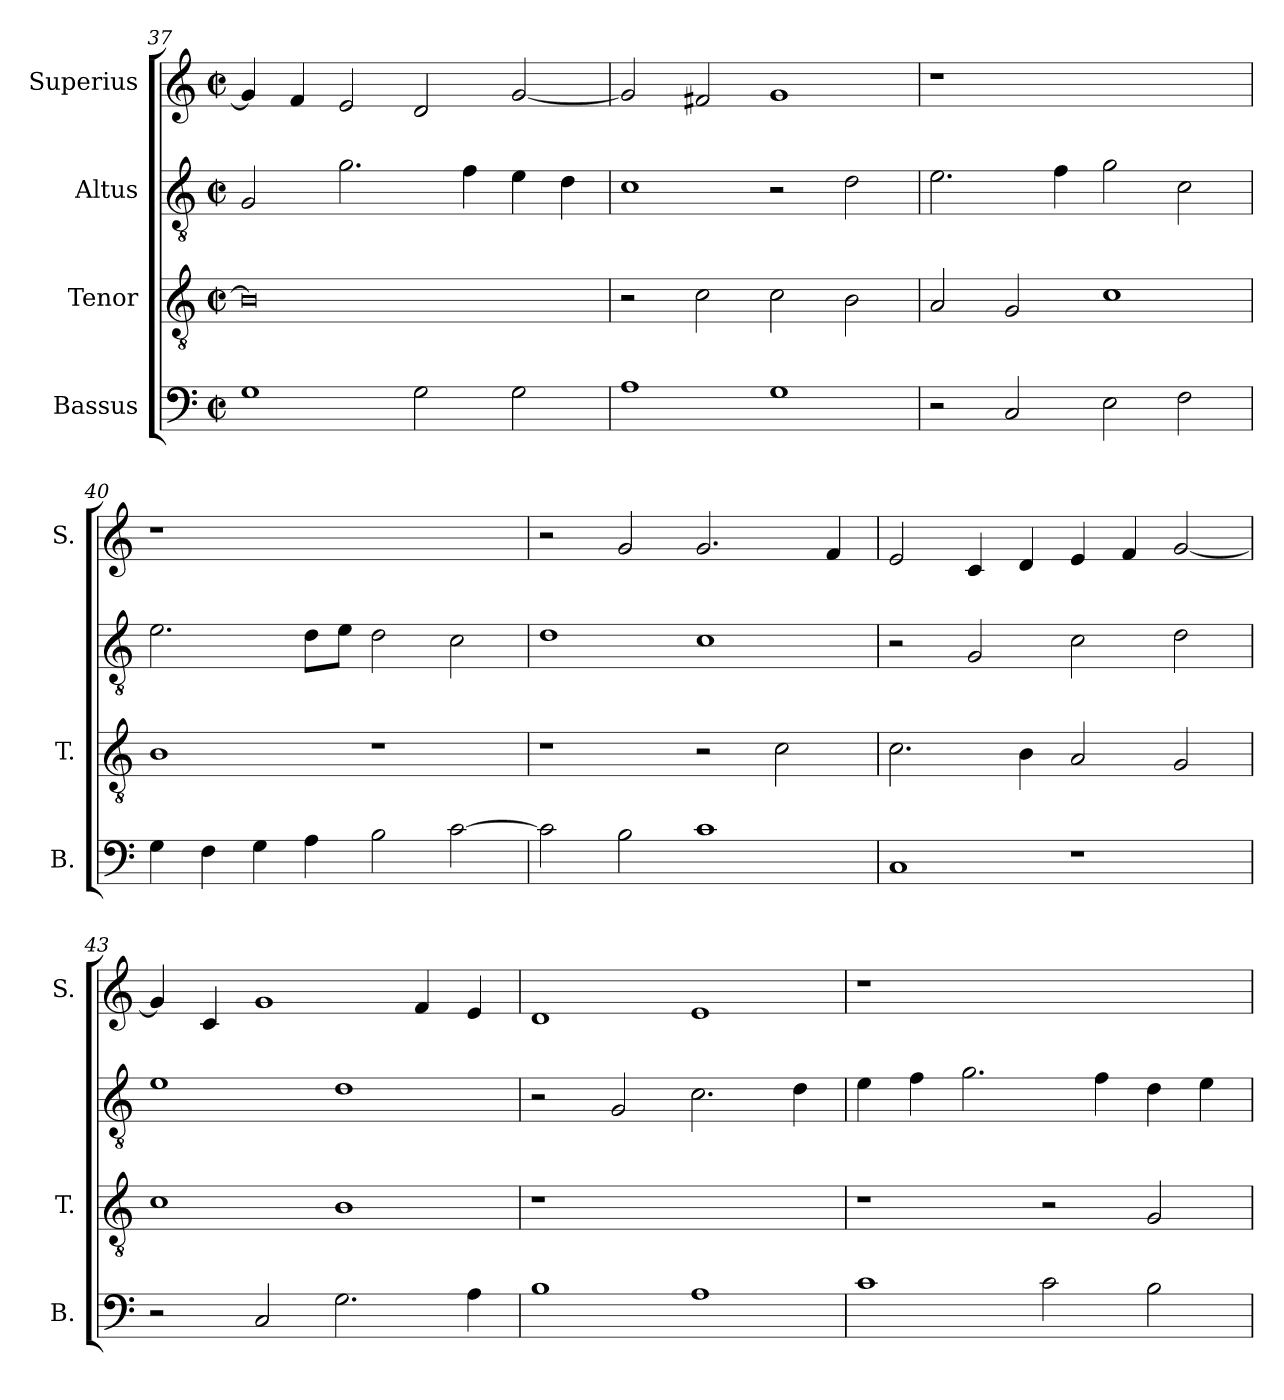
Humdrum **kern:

**kern	**kern	**kern	**kern
*part4	*part3	*part2	*part1
*staff4	*staff3	*staff2	*staff1
*I"Bassus	*I"Tenor	*I"Altus	*I"Superius
*I'B.	*I'T.	*	*I'S.
!!LO:LB:g=z
*clefF4	*clefGv2	*clefGv2	*clefG2
*	*ITrd7c12	*ITrd7c12	*
*k[]	*k[]	*k[]	*k[]
*C:	*C:	*C:	*C:
*M2/2	*M2/2	*M2/2	*M2/2
*met(c|)	*met(c|)	*met(c|)	*met(c|)
=37	=37	=37	=37
1Gi	0BBi]	2GGi/	4gi/]
.	.	.	4fi/
.	.	2.Gi\	2ei/
2Gi\	.	.	2di/
.	.	4Fi\	.
2Gi\	.	4Ei\	[<2gi/
.	.	4Di\	.
=38	=38	=38	=38
1Ai	2r	1Ci	2gi/]
.	2Ci\	.	2f#Xi/
1Gi	2Ci\	2r	1gi
.	2BBi\	2Di\	.
=39	=39	=39	=39
!	!	!	!LO:N:vis=1
2r	2AAi/	2.Ei\	1r
2Ci/	2GGi/	.	.
.	.	4Fi\	.
2Ei\	1Ci	2Gi\	1ryy
2Fi\	.	2Ci\	.
=40	=40	=40	=40
!	!	!	!LO:N:vis=1
4Gi\	1BBi	2.Ei\	1r
4Fi\	.	.	.
4Gi\	.	.	.
4Ai\	.	8Di\L	.
.	.	8Ei\J	.
2Bi\	1r	2Di\	1ryy
[>2ci\	.	2Ci\	.
!!LO:PB:g=z
=41	=41	=41	=41
2ci\]	1r	1Di	2r
2Bi\	.	.	2gi/
1ci	2r	1Ci	2.gi/
.	2Ci\	.	.
.	.	.	4fi/
=42	=42	=42	=42
1Ci	2.Ci\	2r	2ei/
.	.	2GGi/	4ci/
.	4BBi\	.	4di/
1r	2AAi/	2Ci\	4ei/
.	.	.	4fi/
.	2GGi/	2Di\	[<2gi/
=43	=43	=43	=43
2r	1Ci	1Ei	4gi/]
.	.	.	4ci/
2Ci/	.	.	1gi
2.Gi\	1BBi	1Di	.
.	.	.	4fi/
4Ai\	.	.	4ei/
=44	=44	=44	=44
!	!LO:N:vis=1	!	!
1Bi	1r	2r	1di
.	.	2GGi/	.
1Ai	1ryy	2.Ci\	1ei
.	.	4Di\	.
=45	=45	=45	=45
!	!	!	!LO:N:vis=1
1ci	1r	4Ei\	1r
.	.	4Fi\	.
.	.	2.Gi\	.
2ci\	2r	.	1ryy
.	.	4Fi\	.
2Bi\	2GGi/	4Di\	.
.	.	4Ei\	.
=	=	=	=
*-	*-	*-	*-
